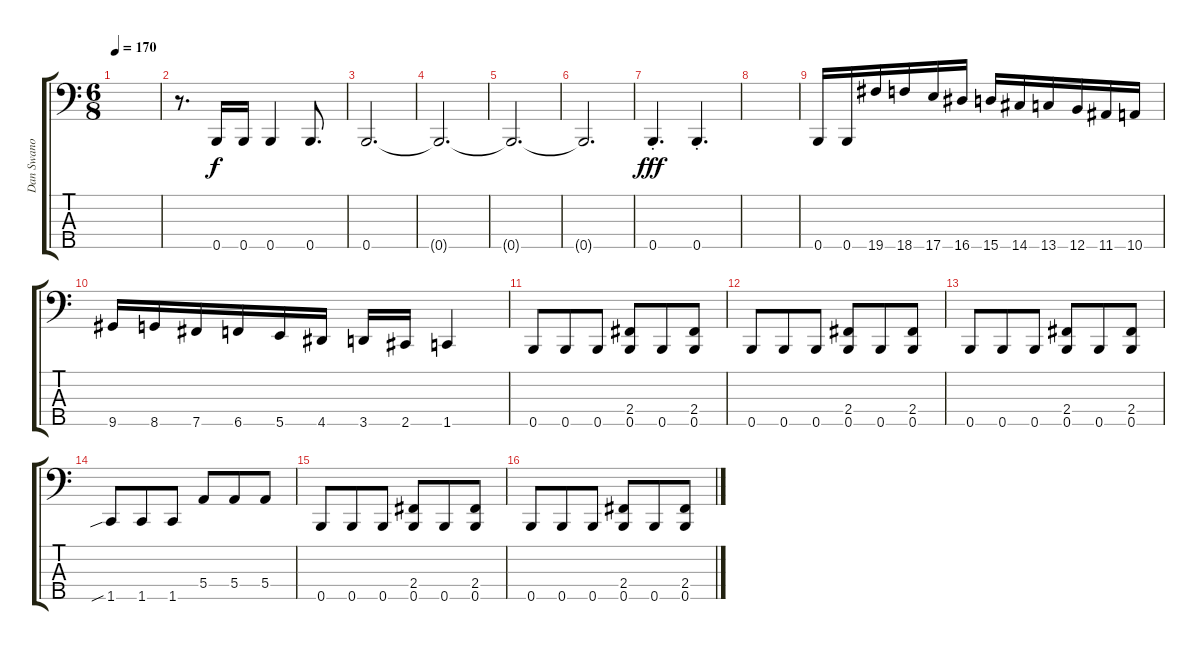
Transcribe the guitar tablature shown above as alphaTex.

\track ("Dan Swano" "Dan Swano") {instrument electricbassfinger}
\staff {score tabs}
\tuning (G2 D2 A1 E1 B0) {hide}
\ts (6 8)
\tempo 170
\clef f4
\ks c
|
r.8{d} 0.5.16 0.5.16 0.5.4 0.5.8{d} |
0.5.2{d} |
0.5{t}.2{d dy f} |
0.5{t}.2{d} |
0.5{t}.2{d} |
0.5{st}.4{d dy fff} 0.5{st}.4{d} |
|
0.5.16 0.5.16 19.5.16 18.5.16 17.5.16 16.5.16 15.5.16 14.5.16 13.5.16 12.5.16 11.5.16 10.5.16 |
9.5.16 8.5.16 7.5.16 6.5.16 5.5.16 4.5.16 3.5.16 2.5.16 1.5.4 |
0.5.8 0.5.8 0.5.8 (2.4 0.5).8 0.5.8 (2.4 0.5).8 |
0.5.8 0.5.8 0.5.8 (2.4 0.5).8 0.5.8 (2.4 0.5).8 |
0.5.8 0.5.8 0.5.8 (2.4 0.5).8 0.5.8 (2.4 0.5).8 |
1.5{sib}.8 1.5.8 1.5.8 5.4.8 5.4.8 5.4.8 |
0.5.8 0.5.8 0.5.8 (2.4 0.5).8 0.5.8 (2.4 0.5).8 |
0.5.8 0.5.8 0.5.8 (2.4 0.5).8 0.5.8 (2.4 0.5).8
